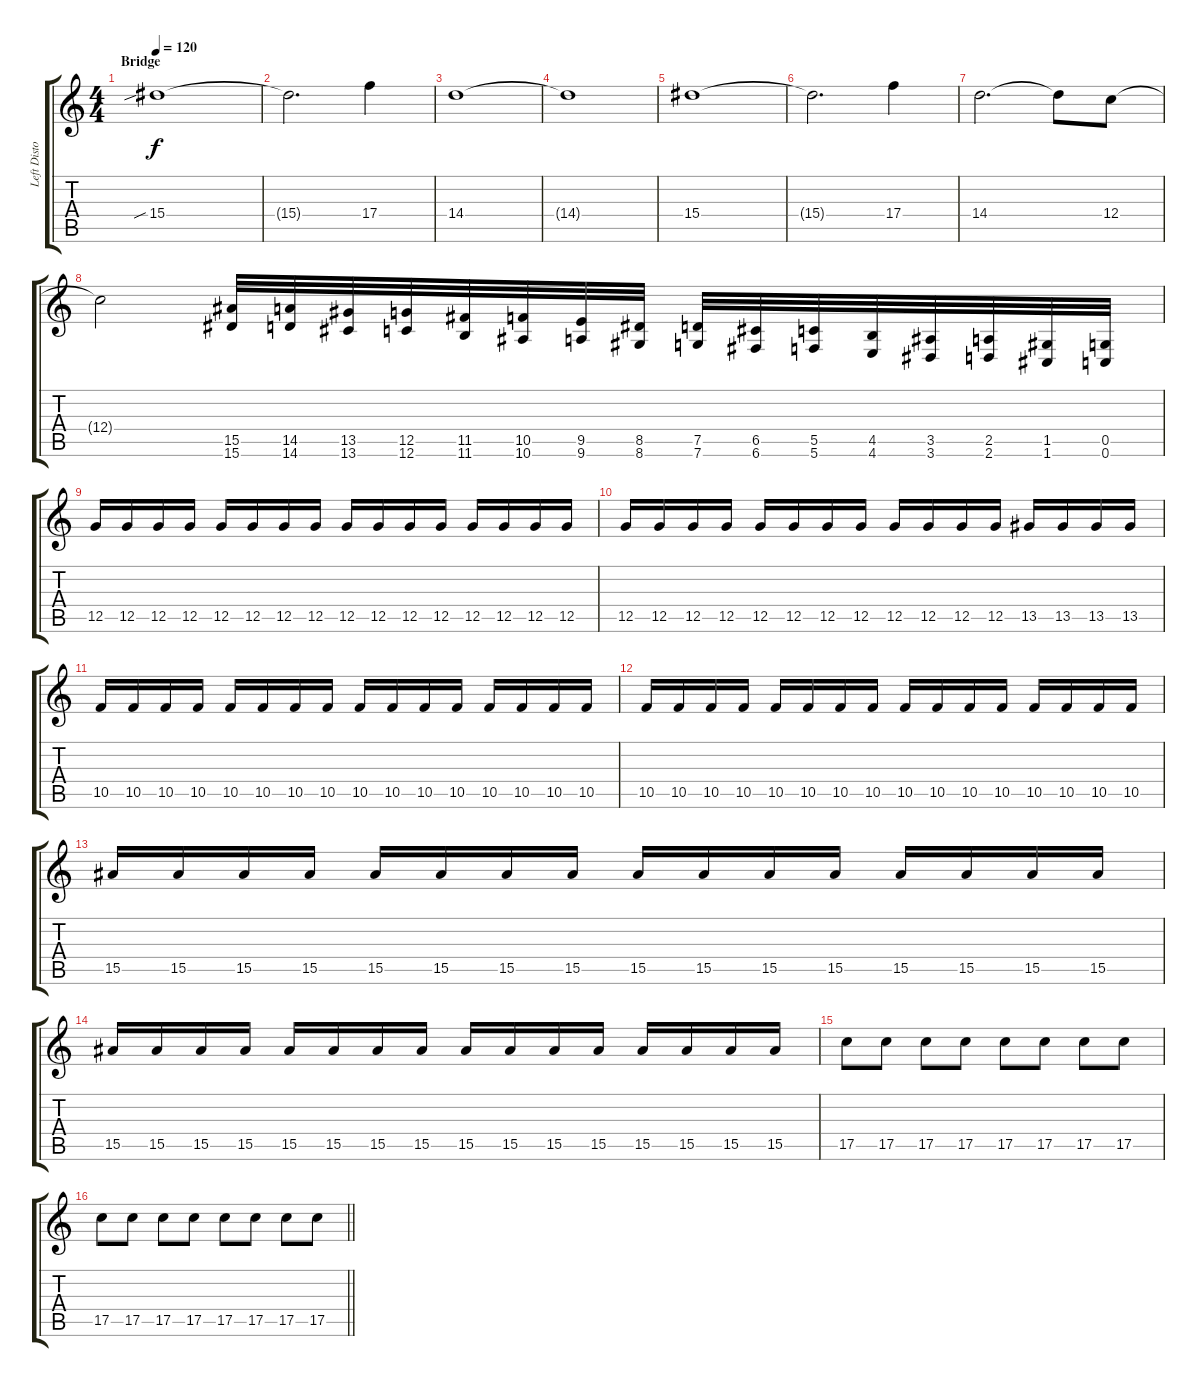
\track ("Left Distorted" "Left Disto") {instrument distortionguitar}
\staff {score tabs}
\tuning (D4 A3 F3 C3 G2 C2) {hide}
\ts (4 4)
\section ("" "Bridge")
\tempo 120
\clef g2
\ks c
15.4{sib}.1{dy f} |
15.4{t}.2{d} 17.4.4 |
14.4.1 |
14.4{t}.1 |
15.4.1 |
15.4{t}.2{d} 17.4.4 |
14.4.2{d} 14.4{t}.8 12.4.8 |
12.4{t}.2 (15.5 15.6).32{instrument guitarfretnoise} (14.5 14.6).32 (13.5 13.6).32 (12.5 12.6).32 (11.5 11.6).32 (10.5 10.6).32 (9.5 9.6).32 (8.5 8.6).32 (7.5 7.6).32 (6.5 6.6).32 (5.5 5.6).32 (4.5 4.6).32 (3.5 3.6).32 (2.5 2.6).32 (1.5 1.6).32 (0.5 0.6).32 |
12.5.16{instrument distortionguitar} 12.5.16 12.5.16 12.5.16 12.5.16 12.5.16 12.5.16 12.5.16 12.5.16 12.5.16 12.5.16 12.5.16 12.5.16 12.5.16 12.5.16 12.5.16 |
12.5.16 12.5.16 12.5.16 12.5.16 12.5.16 12.5.16 12.5.16 12.5.16 12.5.16 12.5.16 12.5.16 12.5.16 13.5.16 13.5.16 13.5.16 13.5.16 |
10.5.16 10.5.16 10.5.16 10.5.16 10.5.16 10.5.16 10.5.16 10.5.16 10.5.16 10.5.16 10.5.16 10.5.16 10.5.16 10.5.16 10.5.16 10.5.16 |
10.5.16 10.5.16 10.5.16 10.5.16 10.5.16 10.5.16 10.5.16 10.5.16 10.5.16 10.5.16 10.5.16 10.5.16 10.5.16 10.5.16 10.5.16 10.5.16 |
15.5.16 15.5.16 15.5.16 15.5.16 15.5.16 15.5.16 15.5.16 15.5.16 15.5.16 15.5.16 15.5.16 15.5.16 15.5.16 15.5.16 15.5.16 15.5.16 |
15.5.16 15.5.16 15.5.16 15.5.16 15.5.16 15.5.16 15.5.16 15.5.16 15.5.16 15.5.16 15.5.16 15.5.16 15.5.16 15.5.16 15.5.16 15.5.16 |
17.5.8 17.5.8 17.5.8 17.5.8 17.5.8 17.5.8 17.5.8 17.5.8 |
\barLineRight lightlight
17.5.8 17.5.8 17.5.8 17.5.8 17.5.8 17.5.8 17.5.8 17.5.8
